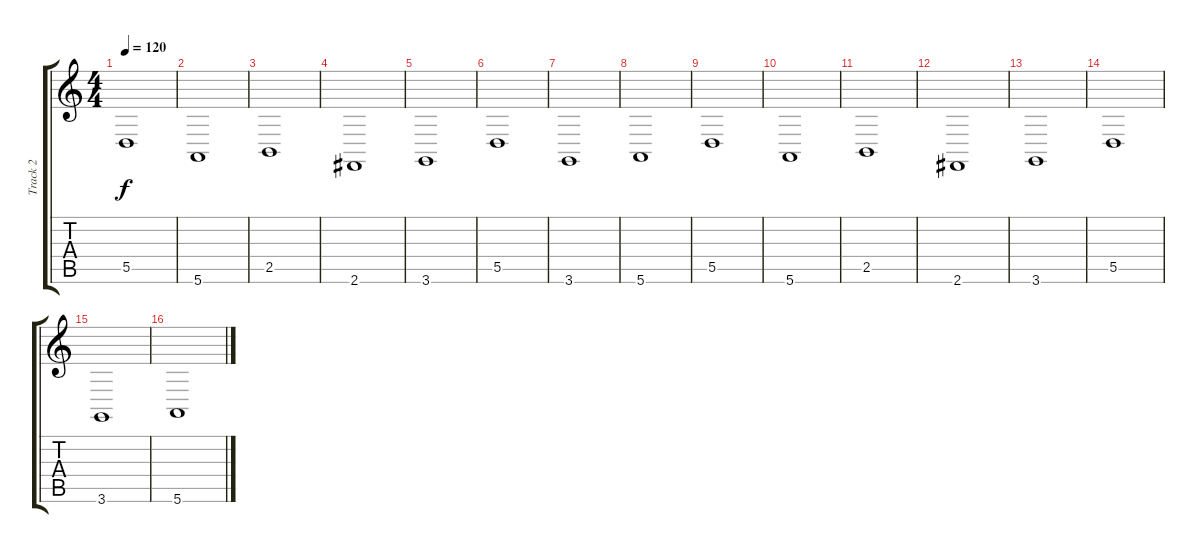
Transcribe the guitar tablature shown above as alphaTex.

\track ("Track 2" "Track 2") {instrument stringensemble1}
\staff {score tabs}
\tuning (E4 B3 G3 D3 A2 E2) {hide}
\ts (4 4)
\tempo 120
\clef g2
\ks c
5.5.1{dy f} |
5.6.1 |
2.5.1 |
2.6.1 |
3.6.1 |
5.5.1 |
3.6.1 |
5.6.1 |
5.5.1 |
5.6.1 |
2.5.1 |
2.6.1 |
3.6.1 |
5.5.1 |
3.6.1 |
5.6.1
